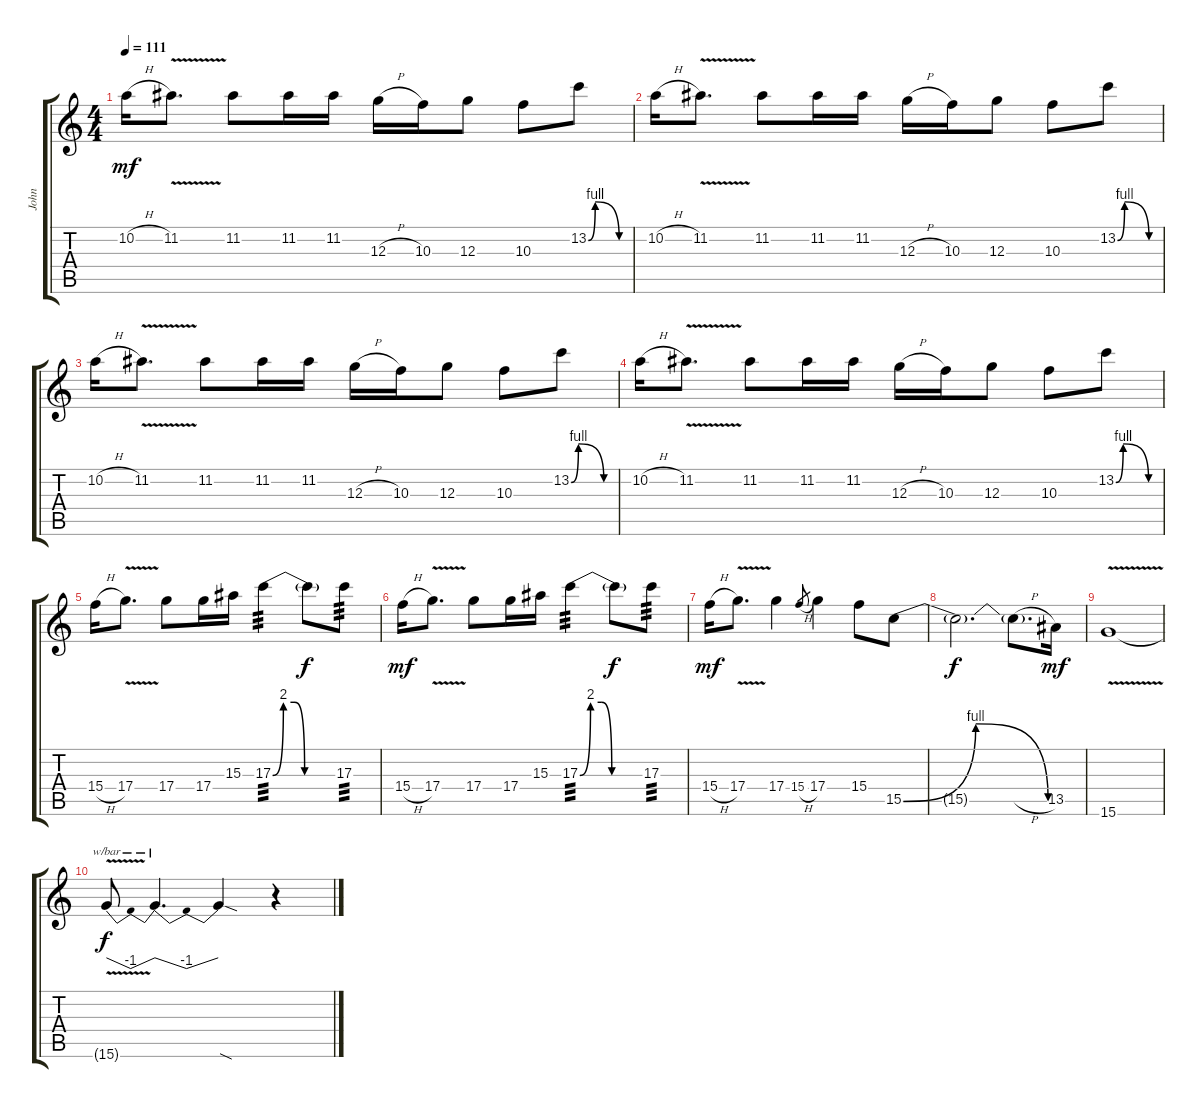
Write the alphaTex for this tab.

\track ("John" "John") {instrument electricguitarclean}
\staff {score tabs}
\tuning (E4 B3 G3 D3 A2 E2) {hide}
\ts (4 4)
\tempo 111
\clef g2
\ks c
10.2{h}.16{dy mf} 11.2{v}.8{d} 11.2.8 11.2.16 11.2.16 12.3{h}.16 10.3.16 12.3.8 10.3.8 13.2{be (custom 0 0 10 4 45 0 60 0)}.8 |
10.2{h}.16 11.2{v}.8{d} 11.2.8 11.2.16 11.2.16 12.3{h}.16 10.3.16 12.3.8 10.3.8 13.2{be (custom 0 0 10 4 45 0 60 0)}.8 |
10.2{h}.16 11.2{v}.8{d} 11.2.8 11.2.16 11.2.16 12.3{h}.16 10.3.16 12.3.8 10.3.8 13.2{be (custom 0 0 10 4 45 0 60 0)}.8 |
10.2{h}.16 11.2{v}.8{d} 11.2.8 11.2.16 11.2.16 12.3{h}.16 10.3.16 12.3.8 10.3.8 13.2{be (custom 0 0 10 4 45 0 60 0)}.8 |
15.4{h}.16 17.4{v}.8{d} 17.4.8 17.4.16 15.3.16 17.3{be (custom 0 0 10 8 20 8 30 0 45 0 60 0)}.4{tp 3} 17.3{t}.8{dy f} 17.3.8{tp 3} |
15.4{h}.16{dy mf} 17.4{v}.8{d} 17.4.8 17.4.16 15.3.16 17.3{be (custom 0 0 10 8 20 8 30 0 45 0 60 0)}.4{tp 3} 17.3{t}.8{dy f} 17.3.8{tp 3} |
15.4{h}.16{dy mf} 17.4{v}.8{d} 17.4.4 15.4{h}.8{gr} 17.4.4 15.4.8 15.5{be (bendrelease 0 0 10 4 20 4 60 0)}.8 |
15.5{t}.2{d dy f} 15.5{h t}.8{d} 13.5.16{dy mf} |
15.6{v}.1 |
15.6{t}.8{tbe (dip default 0 0 30 -4 60 0) dy f} 15.6{t}.4{d tbe (dip default 0 0 30 -4 60 0)} 15.6{sod t}.4 r.4
